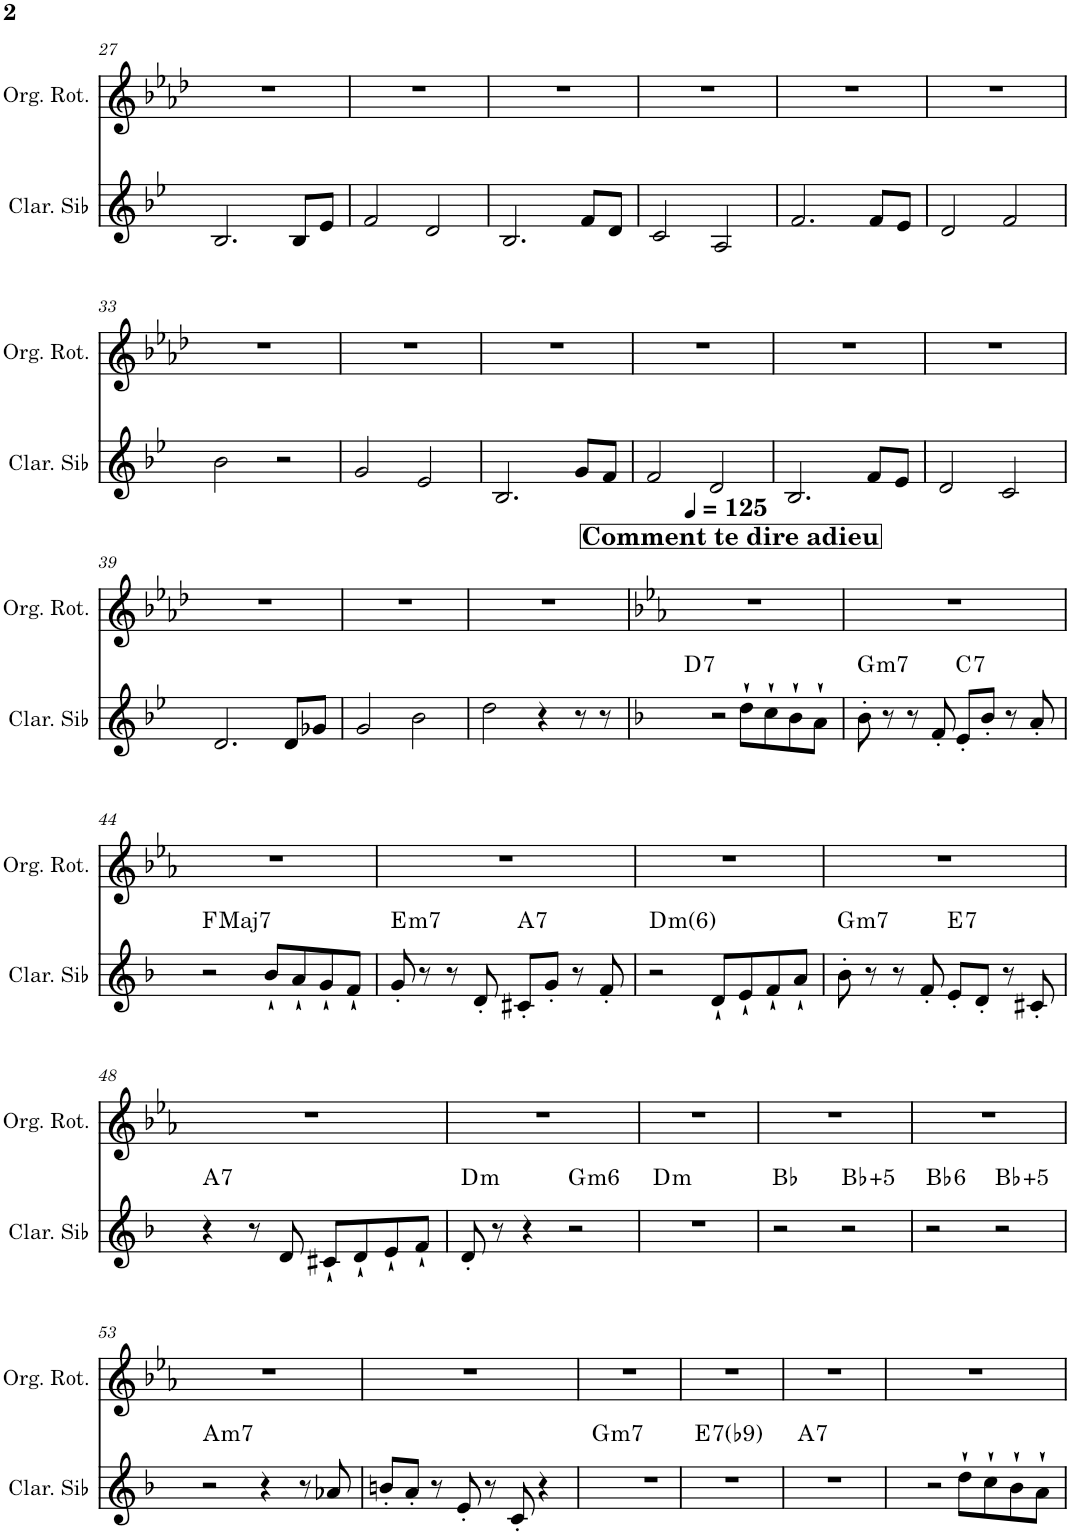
**kern	**kern	**kern	**dynam	**kern	**dynam	**kern	**dynam	**kern	**harte	**kern	**kern	**kern	**kern	**kern
*part11	*part10	*part9	*part9	*part8	*part8	*part7	*part7	*part6	*part6	*part5	*part4	*part3	*part2	*part1
*staff11	*staff10	*staff9	*staff9	*staff8	*staff8	*staff7	*staff7	*staff6	*	*staff5	*staff4	*staff3	*staff2	*staff1
*I"Basse électrique	*I"Guitare électrique	*I"Violon	*	*I"Violon	*	*I"Orgue	*	*I"Clarinette en Sib	*	*I"Vibraphone, Vibraphone	*I"Ukulélé, Acoustic Guitar (nylon)	*I"Harpe	*I"Contrebasse, Acoustic Bass	*I"Orgue rotatif, Rock Organ
*I'B. él.	*I'Guit. El.	*I'Vln.	*	*I'Vln.	*	*I'Org.	*	*I'Clar. Sib	*	*I'Vib.	*I'Uk.	*I'Hrp.	*I'Cb.	*I'Org. Rot.
!!LO:PB:g=z
*clefF4	*clefGv2	*clefG2	*	*clefG2	*	*clefG2	*	*clefG2	*	*clefG2	*clefG2	*clefG2	*clefF4	*clefG2
*Trd7c12	*	*	*	*	*	*	*	*Trd1c2	*	*	*	*	*Trd7c12	*
*k[b-e-a-d-]	*k[b-e-a-d-]	*k[b-e-a-d-]	*	*k[b-e-a-d-]	*	*k[b-e-a-d-]	*	*k[b-e-]	*	*k[b-e-a-d-]	*k[b-e-a-d-]	*k[b-e-a-d-]	*k[b-e-a-d-]	*k[b-e-a-d-]
*M4/4	*M4/4	*M4/4	*	*M4/4	*	*M4/4	*	*M4/4	*	*M4/4	*M4/4	*M4/4	*M4/4	*M4/4
*	*	*	*	*	*	*	*	*	*	*Xbrackettup	*	*	*	*
=27	=27	=27	=27	=27	=27	=27	=27	=27	=27	=27	=27	=27	=27	=27
1r	1r	1r	.	1r	.	1r	.	2.B-/	.	5%2r	4r	4r	4.d-	1r
.	.	.	.	.	.	.	.	.	.	.	8r	2F 2d- 2f 2a- 2dd-	.	.
.	.	.	.	.	.	.	.	.	.	.	[8ff	.	8dd-	.
.	.	.	.	.	.	.	.	.	.	5.ff	.	.	.	.
.	.	.	.	.	.	.	.	.	.	.	8ff\L]	.	8r	.
.	.	.	.	.	.	.	.	.	.	.	8ff\J	.	8dd-	.
.	.	.	.	.	.	.	.	.	.	10ff	.	.	.	.
.	.	.	.	.	.	.	.	8B-/L	.	.	4ff	4r	4a-	.
.	.	.	.	.	.	.	.	.	.	5ff	.	.	.	.
.	.	.	.	.	.	.	.	8e-/J	.	.	.	.	.	.
=28	=28	=28	=28	=28	=28	=28	=28	=28	=28	=28	=28	=28	=28	=28
1r	1r	1r	.	1r	.	1r	.	2f/	.	[4ee-	4.ee-	4r	4.A-	1r
.	.	.	.	.	.	.	.	.	.	6ee-]	.	2E- 2c 2e- 2a- 2cc	.	.
.	.	.	.	.	.	.	.	.	.	.	[8cc	.	8a-	.
.	.	.	.	.	.	.	.	.	.	[12cc	.	.	.	.
.	.	.	.	.	.	.	.	2d/	.	2cc_	2cc_	.	8r	.
.	.	.	.	.	.	.	.	.	.	.	.	.	8a-	.
.	.	.	.	.	.	.	.	.	.	.	.	4r	4e-	.
=29	=29	=29	=29	=29	=29	=29	=29	=29	=29	=29	=29	=29	=29	=29
1r	1r	1r	.	1r	.	1r	.	2.B-/	.	4cc]	4cc]	4r	4.A-	1r
.	.	.	.	.	.	.	.	.	.	4r	4r	2E- 2c 2e- 2a- 2cc	.	.
.	.	.	.	.	.	.	.	.	.	.	.	.	8a-	.
.	.	.	.	.	.	.	.	.	.	2r	2r	.	8r	.
.	.	.	.	.	.	.	.	.	.	.	.	.	8a-	.
.	.	.	.	.	.	.	.	8f/L	.	.	.	4r	4e-	.
.	.	.	.	.	.	.	.	8d/J	.	.	.	.	.	.
=30	=30	=30	=30	=30	=30	=30	=30	=30	=30	=30	=30	=30	=30	=30
1r	1r	1r	.	1r	.	1r	.	2c/	.	4r	4r	4r	4.E-	1r
.	.	.	.	.	.	.	.	.	.	4b-	4b-	2E- 2B- 2e- 2g 2dd-	.	.
.	.	.	.	.	.	.	.	.	.	.	.	.	8e-	.
.	.	.	.	.	.	.	.	2A/	.	4b-	4b-	.	8r	.
.	.	.	.	.	.	.	.	.	.	.	.	.	8e-	.
.	.	.	.	.	.	.	.	.	.	4b-	4b-	4r	4B-	.
=31	=31	=31	=31	=31	=31	=31	=31	=31	=31	=31	=31	=31	=31	=31
1r	1r	1r	.	1r	.	1r	.	2.f/	.	4b-	4b-	4r	4.E-	1r
.	.	.	.	.	.	.	.	.	.	4b-	4b-	2E- 2B- 2e- 2g 2dd-	.	.
.	.	.	.	.	.	.	.	.	.	.	.	.	8e-	.
.	.	.	.	.	.	.	.	.	.	4b-	4b-	.	8r	.
.	.	.	.	.	.	.	.	.	.	.	.	.	8e-	.
.	.	.	.	.	.	.	.	8f/L	.	4a-	4a-	4r	4E-	.
.	.	.	.	.	.	.	.	8e-/J	.	.	.	.	.	.
=32	=32	=32	=32	=32	=32	=32	=32	=32	=32	=32	=32	=32	=32	=32
1r	1r	1r	.	1r	.	1r	.	2d/	.	1cc	1cc	4r	4.A-	1r
.	.	.	.	.	.	.	.	.	.	.	.	2E- 2A- 2c 2e- 2a- 2cc	.	.
.	.	.	.	.	.	.	.	.	.	.	.	.	8a-	.
.	.	.	.	.	.	.	.	2f/	.	.	.	.	8r	.
.	.	.	.	.	.	.	.	.	.	.	.	.	8a-	.
.	.	.	.	.	.	.	.	.	.	.	.	4r	4e-	.
!!LO:LB:g=z
=33	=33	=33	=33	=33	=33	=33	=33	=33	=33	=33	=33	=33	=33	=33
1r	1r	1r	.	1r	.	1r	.	2b-\	.	5%2r	4r	1r	2A-	1r
.	.	.	.	.	.	.	.	.	.	.	8r	.	.	.
.	.	.	.	.	.	.	.	.	.	.	[8ff	.	.	.
.	.	.	.	.	.	.	.	.	.	5ff	.	.	.	.
.	.	.	.	.	.	.	.	2r	.	.	16ff]	.	2r	.
.	.	.	.	.	.	.	.	.	.	.	16r	.	.	.
.	.	.	.	.	.	.	.	.	.	10r	.	.	.	.
.	.	.	.	.	.	.	.	.	.	.	8ff	.	.	.
.	.	.	.	.	.	.	.	.	.	10ff	.	.	.	.
.	.	.	.	.	.	.	.	.	.	.	4ff	.	.	.
.	.	.	.	.	.	.	.	.	.	5ff	.	.	.	.
=34	=34	=34	=34	=34	=34	=34	=34	=34	=34	=34	=34	=34	=34	=34
1r	1r	1r	.	1r	.	1r	.	2g/	.	1ff	1ff	4r	4.d-	1r
.	.	.	.	.	.	.	.	.	.	.	.	2F 2A- 2d- 2f 2a- 2dd-	.	.
.	.	.	.	.	.	.	.	.	.	.	.	.	8dd-	.
.	.	.	.	.	.	.	.	2e-/	.	.	.	.	8r	.
.	.	.	.	.	.	.	.	.	.	.	.	.	8dd-	.
.	.	.	.	.	.	.	.	.	.	.	.	4r	4a-	.
=35	=35	=35	=35	=35	=35	=35	=35	=35	=35	=35	=35	=35	=35	=35
1r	1r	1r	.	1r	.	1r	.	2.B-/	.	5%2r	4r	4r	4.d-	1r
.	.	.	.	.	.	.	.	.	.	.	8r	2F 2A- 2d- 2f 2a- 2dd-	.	.
.	.	.	.	.	.	.	.	.	.	.	[8ff	.	8dd-	.
.	.	.	.	.	.	.	.	.	.	5ff	.	.	.	.
.	.	.	.	.	.	.	.	.	.	.	16ff]	.	8r	.
.	.	.	.	.	.	.	.	.	.	.	16r	.	.	.
.	.	.	.	.	.	.	.	.	.	10r	.	.	.	.
.	.	.	.	.	.	.	.	.	.	.	8ff	.	8dd-	.
.	.	.	.	.	.	.	.	.	.	10ff	.	.	.	.
.	.	.	.	.	.	.	.	8g/L	.	.	4ff	4r	4a-	.
.	.	.	.	.	.	.	.	.	.	5ff	.	.	.	.
.	.	.	.	.	.	.	.	8f/J	.	.	.	.	.	.
=36	=36	=36	=36	=36	=36	=36	=36	=36	=36	=36	=36	=36	=36	=36
1r	1r	1r	.	1r	.	1r	.	2f/	.	2ee-	2ee-	4r	4.A-	1r
.	.	.	.	.	.	.	.	.	.	.	.	2E- 2A- 2c 2e- 2a- 2cc	.	.
.	.	.	.	.	.	.	.	.	.	.	.	.	8a-	.
.	.	.	.	.	.	.	.	2d/	.	[2cc	[2cc	.	8r	.
.	.	.	.	.	.	.	.	.	.	.	.	.	8e-	.
.	.	.	.	.	.	.	.	.	.	.	.	4r	4A-	.
=37	=37	=37	=37	=37	=37	=37	=37	=37	=37	=37	=37	=37	=37	=37
1r	1r	1r	.	1r	.	1r	.	2.B-/	.	4cc]	4cc]	4r	4a-	1r
.	.	.	.	.	.	.	.	.	.	4r	4r	2E- 2A- 2c 2e- 2a- 2cc	4r	.
.	.	.	.	.	.	.	.	.	.	2r	2r	.	8r	.
.	.	.	.	.	.	.	.	.	.	.	.	.	8a-	.
.	.	.	.	.	.	.	.	8f/L	.	.	.	4r	4e-	.
.	.	.	.	.	.	.	.	8e-/J	.	.	.	.	.	.
=38	=38	=38	=38	=38	=38	=38	=38	=38	=38	=38	=38	=38	=38	=38
1r	1r	1r	.	1r	.	1r	.	2d/	.	4r	4r	4r	4.c	1r
.	.	.	.	.	.	.	.	.	.	4b-	4b-	2En 2B- 2en 2g 2b- 2cc	.	.
.	.	.	.	.	.	.	.	.	.	.	.	.	8cc	.
.	.	.	.	.	.	.	.	2c/	.	4b-	4b-	.	8r	.
.	.	.	.	.	.	.	.	.	.	.	.	.	8cc	.
.	.	.	.	.	.	.	.	.	.	4b-	4b-	4r	4g	.
!!LO:LB:g=z
=39	=39	=39	=39	=39	=39	=39	=39	=39	=39	=39	=39	=39	=39	=39
1r	1r	1r	.	1r	.	1r	.	2.d/	.	[4b-	4b-	4r	4.c	1r
.	.	.	.	.	.	.	.	.	.	24b-\KL]	8b-\L	2En 2B- 2en 2g 2b- 2cc	.	.
.	.	.	.	.	.	.	.	.	.	12.b-\	.	.	.	.
.	.	.	.	.	.	.	.	.	.	.	[8cc\J	.	8cc	.
.	.	.	.	.	.	.	.	.	.	[12cc\J	.	.	.	.
.	.	.	.	.	.	.	.	.	.	4cc]	4cc]	.	8r	.
.	.	.	.	.	.	.	.	.	.	.	.	.	8cc	.
.	.	.	.	.	.	.	.	8d/L	.	4cc'	4cc'	4r	4c	.
.	.	.	.	.	.	.	.	8g-X/J	.	.	.	.	.	.
=40	=40	=40	=40	=40	=40	=40	=40	=40	=40	=40	=40	=40	=40	=40
1r	1r	1r	.	1r	.	1r	.	2g/	.	[1f	[1f	4r	4.F	1r
.	.	.	.	.	.	.	.	.	.	.	.	2.F 2.c 2.f 2.a- 2.cc	.	.
.	.	.	.	.	.	.	.	.	.	.	.	.	8f	.
.	.	.	.	.	.	.	.	2b-\	.	.	.	.	8r	.
.	.	.	.	.	.	.	.	.	.	.	.	.	8f	.
.	.	.	.	.	.	.	.	.	.	.	.	.	4c	.
=41	=41	=41	=41	=41	=41	=41	=41	=41	=41	=41	=41	=41	=41	=41
1r	1r	1r	.	1r	.	1r	.	2dd\	.	4f]	4f]	1r	2F	1r
.	.	.	.	.	.	.	.	.	.	4r	4r	.	.	.
.	.	.	.	.	.	.	.	4r	.	2r	2r	.	2r	.
.	.	.	.	.	.	.	.	8r	.	.	.	.	.	.
.	.	.	.	.	.	.	.	8r	.	.	.	.	.	.
=42	=42	=42	=42	=42	=42	=42	=42	=42	=42	=42	=42	=42	=42	=42
*k[b-e-a-]	*k[b-e-a-]	*k[b-e-a-]	*	*k[b-e-a-]	*	*k[b-e-a-]	*	*k[b-]	*	*k[b-e-a-]	*k[b-e-a-]	*k[b-e-a-]	*k[b-e-a-]	*k[b-e-a-]
!	!	!	!	!	!	!	!	!	!LO:H:kt=7	!	!	!	!	!
8C/L	8c'\ 8g'\ 8b-'\ 8een'\L	1r	.	1r	.	8g'^\ 8b-'^\ 8een'^\L	.	2r	D:7	1r	1r	1r	1r	1r
8C/J	8c'\ 8g'\ 8b-'\ 8ee'\J	.	.	.	.	8g'^\ 8b-'^\ 8ee'^\J	.	.	.	.	.	.	.	.
2C'>^>	8c' 8g' 8b-' 8ee'	.	.	.	.	8g'^ 8b-'^ 8ee'^	.	.	.	.	.	.	.	.
.	8r	.	.	.	.	8r	.	.	.	.	.	.	.	.
.	2r	.	.	.	.	2r	.	8dd`\L	.	.	.	.	.	.
.	.	.	.	.	.	.	.	8cc`\	.	.	.	.	.	.
8D\L	.	.	.	.	.	.	.	8b-`\	.	.	.	.	.	.
8En\J	.	.	.	.	.	.	.	8a`\J	.	.	.	.	.	.
=43	=43	=43	=43	=43	=43	=43	=43	=43	=43	=43	=43	=43	=43	=43
!	!	!	!	!	!	!	!LO:DY:b	!	!LO:H:kt=m7	!	!	!	!	!
4.F	4r	1r	.	1r	.	([2f [2a- 2ee-	mp	8b-'\	G:min7	1r	1r	1r	1r	1r
.	.	.	.	.	.	.	.	8r	.	.	.	.	.	.
.	8c' 8f' 8a-' 8ee-'	.	.	.	.	.	.	8r	.	.	.	.	.	.
8F	8r	.	.	.	.	.	.	8f'/	.	.	.	.	.	.
!	!	!	!	!	!	!	!	!	!LO:H:kt=7	!	!	!	!	!
4BB-	8r	.	.	.	.	2f] 2a-] 2dd)	.	8e'/L	C:7	.	.	.	.	.
.	8B- 8f 8a- 8dd	.	.	.	.	.	.	8b-'/J	.	.	.	.	.	.
4F	8r	.	.	.	.	.	.	8r	.	.	.	.	.	.
.	8B- 8e- 8g 8dd	.	.	.	.	.	.	8a'/	.	.	.	.	.	.
!!LO:LB:g=z
=44	=44	=44	=44	=44	=44	=44	=44	=44	=44	=44	=44	=44	=44	=44
!	!	!	!	!	!	!	!	!	!LO:H:kt=Maj7	!	!	!	!	!
4.E-	4r	1r	.	1r	.	([2e- [2g 2dd	.	2r	F:maj7	1r	1r	1r	1r	1r
.	8B-' 8e-' 8g' 8dd'	.	.	.	.	.	.	.	.	.	.	.	.	.
8E-	8r	.	.	.	.	.	.	.	.	.	.	.	.	.
8BB-\L	4r	.	.	.	.	2e-] 2g] 2cc)	.	8b-`/L	.	.	.	.	.	.
8G\J	.	.	.	.	.	.	.	8a`/	.	.	.	.	.	.
8F\L	8B-' 8e-' 8g' 8dd'	.	.	.	.	.	.	8g`/	.	.	.	.	.	.
8E-\J	8r	.	.	.	.	.	.	8f`/J	.	.	.	.	.	.
=45	=45	=45	=45	=45	=45	=45	=45	=45	=45	=45	=45	=45	=45	=45
!	!	!	!	!	!	!	!	!	!LO:H:kt=m7	!	!	!	!	!
4.D	4r	1r	.	1r	.	([2d [2f 2cc	.	8g'/	E:min7	1r	1r	1r	1r	1r
.	.	.	.	.	.	.	.	8r	.	.	.	.	.	.
.	8d' 8a-' 8cc' 8ff'	.	.	.	.	.	.	8r	.	.	.	.	.	.
8D	8r	.	.	.	.	.	.	8d'/	.	.	.	.	.	.
!	!	!	!	!	!	!	!	!	!LO:H:kt=7	!	!	!	!	!
4G	8r	.	.	.	.	2d] 2f] 2bn)	.	8c#X'/L	A:7	.	.	.	.	.
.	8d 8g 8bn 8ff	.	.	.	.	.	.	8g'/J	.	.	.	.	.	.
4G	8r	.	.	.	.	.	.	8r	.	.	.	.	.	.
.	8c 8g 8an 8ee-	.	.	.	.	.	.	8f'/	.	.	.	.	.	.
=46	=46	=46	=46	=46	=46	=46	=46	=46	=46	=46	=46	=46	=46	=46
!	!	!	!	!	!	!	!	!	!LO:H:kt=m	!	!	!	!	!
4.C	4r	1r	.	1r	.	1c 1e- 1an	.	2r	D:min(6)	1r	1r	1r	1r	1r
.	8c' 8g' 8an' 8ee-'	.	.	.	.	.	.	.	.	.	.	.	.	.
8C	8r	.	.	.	.	.	.	.	.	.	.	.	.	.
8G\L	4r	.	.	.	.	.	.	8d`/L	.	.	.	.	.	.
8D\J	.	.	.	.	.	.	.	8e`/	.	.	.	.	.	.
4C	8c' 8g' 8a' 8ee-'	.	.	.	.	.	.	8f`/	.	.	.	.	.	.
.	8r	.	.	.	.	.	.	8a`/J	.	.	.	.	.	.
=47	=47	=47	=47	=47	=47	=47	=47	=47	=47	=47	=47	=47	=47	=47
!	!	!	!	!	!	!	!	!	!LO:H:kt=m7	!	!	!	!	!
4.F	4r	1r	.	1r	.	2e- 2a- [2cc	.	8b-'\	G:min7	1r	1r	1r	1r	1r
.	.	.	.	.	.	.	.	8r	.	.	.	.	.	.
.	8c' 8f' 8a-' 8ee-'	.	.	.	.	.	.	8r	.	.	.	.	.	.
8F	8r	.	.	.	.	.	.	8f'/	.	.	.	.	.	.
!	!	!	!	!	!	!	!	!	!LO:H:kt=7	!	!	!	!	!
4F#X	8r	.	.	.	.	2d 2f#X 2cc]	.	8e'/L	E:7	.	.	.	.	.
.	8d 8an 8cc 8ff#X	.	.	.	.	.	.	8d'/J	.	.	.	.	.	.
4F#	8r	.	.	.	.	.	.	8r	.	.	.	.	.	.
.	8d 8g 8bn 8ffn	.	.	.	.	.	.	8c#X'/	.	.	.	.	.	.
!!LO:LB:g=z
=48	=48	=48	=48	=48	=48	=48	=48	=48	=48	=48	=48	=48	=48	=48
!	!	!	!	!	!	!	!	!	!LO:H:kt=7	!	!	!	!	!
4.G	4r	1r	.	1r	.	1f 1bn 1dd	.	4r	A:7	1r	1r	1r	1r	1r
.	8d' 8g' 8bn' 8ff'	.	.	.	.	.	.	8r	.	.	.	.	.	.
8D	8r	.	.	.	.	.	.	8d/	.	.	.	.	.	.
4G	4r	.	.	.	.	.	.	8c#X`/L	.	.	.	.	.	.
.	.	.	.	.	.	.	.	8d`/	.	.	.	.	.	.
4BBn	8d' 8f' 8b' 8ff'	.	.	.	.	.	.	8e`/	.	.	.	.	.	.
.	8r	.	.	.	.	.	.	8f`/J	.	.	.	.	.	.
=49	=49	=49	=49	=49	=49	=49	=49	=49	=49	=49	=49	=49	=49	=49
!	!	!	!	!	!	!	!	!	!LO:H:kt=m	!	!	!	!	!
4.C	4r	1r	.	1r	.	(>2e- 2g 2cc	.	8d'/	D:min	1r	1r	1r	1r	1r
.	.	.	.	.	.	.	.	8r	.	.	.	.	.	.
.	8c' 8g' 8cc' 8ee-'	.	.	.	.	.	.	4r	.	.	.	.	.	.
8C	8r	.	.	.	.	.	.	.	.	.	.	.	.	.
!	!	!	!	!	!	!	!	!	!LO:H:kt=m6	!	!	!	!	!
4F	8r	.	.	.	.	2f 2a- 2dd	.	2r	G:min6	.	.	.	.	.
.	8c 8f 8a- 8dd	.	.	.	.	.	.	.	.	.	.	.	.	.
8E-\L	8r	.	.	.	.	.	.	.	.	.	.	.	.	.
8D\J	8c 8f 8a- 8dd	.	.	.	.	.	.	.	.	.	.	.	.	.
=50	=50	=50	=50	=50	=50	=50	=50	=50	=50	=50	=50	=50	=50	=50
!	!	!	!	!	!	!	!	!	!LO:H:kt=m	!	!	!	!	!
4.C	4r	1r	.	2r	.	2.g 2.cc 2.ee-)	.	1r	D:min	1r	1r	1r	1r	1r
.	8c' 8g' 8cc' 8ee-'	.	.	.	.	.	.	.	.	.	.	.	.	.
8C	8r	.	.	.	.	.	.	.	.	.	.	.	.	.
!	!	!	!	!	!LO:DY:b	!	!	!	!	!	!	!	!	!
4C	4r	.	.	8c/L	f	.	.	.	.	.	.	.	.	.
.	.	.	.	8g/J	.	.	.	.	.	.	.	.	.	.
8G\L	4r	.	.	8cc\L	.	4r	.	.	.	.	.	.	.	.
8G\J	.	.	.	8gg\J	.	.	.	.	.	.	.	.	.	.
=51	=51	=51	=51	=51	=51	=51	=51	=51	=51	=51	=51	=51	=51	=51
!	!	!	!LO:DY:b	!	!	!	!	!	!	!	!	!	!	!
4.A-	4r	(>2E-	mf	[1ccc	.	1r	.	2r	Bb:maj	1r	1r	1r	1r	1r
.	8a-' 8cc' 8ee-'	.	.	.	.	.	.	.	.	.	.	.	.	.
8A-	8r	.	.	.	.	.	.	.	.	.	.	.	.	.
!	!	!	!	!	!	!	!	!	!LO:H:kt=5	!	!	!	!	!
4A-	4r	2En	.	.	.	.	.	2r	Bb:(1,5)	.	.	.	.	.
4A-	8a-' 8cc' 8een'	.	.	.	.	.	.	.	.	.	.	.	.	.
.	8r	.	.	.	.	.	.	.	.	.	.	.	.	.
=52	=52	=52	=52	=52	=52	=52	=52	=52	=52	=52	=52	=52	=52	=52
!	!	!	!	!	!	!	!	!	!LO:H:kt=6	!	!	!	!	!
4.A-	4r	2.F)	.	4ccc]	.	1r	.	2r	Bb:maj6	1r	1r	1r	1r	1r
.	8e-' 8a-' 8cc' 8ff'	.	.	(8aa-\L	.	.	.	.	.	.	.	.	.	.
8A-	8r	.	.	8bb-\J	.	.	.	.	.	.	.	.	.	.
!	!	!	!	!	!	!	!	!	!LO:H:kt=5	!	!	!	!	!
4A-	8r	.	.	4ccc)	.	.	.	2r	Bb:(1,5)	.	.	.	.	.
.	8e-' 8a-' 8cc' 8ff'	.	.	.	.	.	.	.	.	.	.	.	.	.
8A-\L	8r	(8F-X/L	.	(8bb-\L	.	.	.	.	.	.	.	.	.	.
8A-\J	8e-' 8a-' 8cc' 8ff-X'	8E-/J	.	8aa-\J	.	.	.	.	.	.	.	.	.	.
!!LO:LB:g=z
=53	=53	=53	=53	=53	=53	=53	=53	=53	=53	=53	=53	=53	=53	=53
!	!	!	!	!	!	!	!	!	!LO:H:kt=m7	!	!	!	!	!
4.G	4r	[1D)	.	4.bb-)	.	1r	.	2r	A:min7	1r	1r	1r	1r	1r
.	8d' 8g' 8b-' 8ff'	.	.	.	.	.	.	.	.	.	.	.	.	.
8G	8r	.	.	8gg	.	.	.	.	.	.	.	.	.	.
4G	4r	.	.	[>2bb-	.	.	.	4r	.	.	.	.	.	.
4G	8d' 8g' 8b-' 8ff'	.	.	.	.	.	.	8r	.	.	.	.	.	.
.	8r	.	.	.	.	.	.	8a-X/	.	.	.	.	.	.
=54	=54	=54	=54	=54	=54	=54	=54	=54	=54	=54	=54	=54	=54	=54
4.G	4r	1D]	.	(>2.bb-]	.	1r	.	8bn'/L	.	1r	1r	1r	1r	1r
.	.	.	.	.	.	.	.	8a'/J	.	.	.	.	.	.
.	8d' 8g' 8b-' 8ff'	.	.	.	.	.	.	8r	.	.	.	.	.	.
8G	8r	.	.	.	.	.	.	8e'/	.	.	.	.	.	.
4G	8r	.	.	.	.	.	.	8r	.	.	.	.	.	.
.	8d' 8g' 8b-' 8ff'	.	.	.	.	.	.	8c'/	.	.	.	.	.	.
8G\L	8r	.	.	4bb-)	.	.	.	4r	.	.	.	.	.	.
8G\J	8d' 8g' 8b-' 8ff'	.	.	.	.	.	.	.	.	.	.	.	.	.
=55	=55	=55	=55	=55	=55	=55	=55	=55	=55	=55	=55	=55	=55	=55
!	!	!	!	!	!	!	!	!	!LO:H:kt=m7	!	!	!	!	!
4.F	4r	2.F	.	(>4aa-	.	1r	.	1r	G:min7	1r	1r	1r	1r	1r
.	8c' 8f' 8a-' 8ee-'	.	.	4aa-	.	.	.	.	.	.	.	.	.	.
8F	8r	.	.	.	.	.	.	.	.	.	.	.	.	.
4F	4r	.	.	[2aa-)	.	.	.	.	.	.	.	.	.	.
4E-	8c' 8f' 8a-' 8ee-'	4E-	.	.	.	.	.	.	.	.	.	.	.	.
.	8r	.	.	.	.	.	.	.	.	.	.	.	.	.
=56	=56	=56	=56	=56	=56	=56	=56	=56	=56	=56	=56	=56	=56	=56
!	!	!	!	!	!	!	!	!	!LO:H:kt=7	!	!	!	!	!
4.D	4r	[1D	.	4aa-]	.	1r	.	1r	E:7(b9)	1r	1r	1r	1r	1r
.	8d' 8f#X' 8cc' 8ee-'	.	.	(8ff\L	.	.	.	.	.	.	.	.	.	.
8D	8r	.	.	8gg\J	.	.	.	.	.	.	.	.	.	.
4D	8r	.	.	4aa-)	.	.	.	.	.	.	.	.	.	.
.	8d' 8f#' 8cc' 8ee-'	.	.	.	.	.	.	.	.	.	.	.	.	.
8E-\L	8r	.	.	(8gg\L	.	.	.	.	.	.	.	.	.	.
8F#X\J	8d' 8f#' 8cc' 8ee-'	.	.	8ff#X\J	.	.	.	.	.	.	.	.	.	.
=57	=57	=57	=57	=57	=57	=57	=57	=57	=57	=57	=57	=57	=57	=57
!	!	!	!	!	!	!	!	!	!LO:H:kt=7	!	!	!	!	!
4G	4r	(>2D]	.	[1gg)	.	1r	.	1r	A:7	1r	1r	1r	1r	1r
4G	8d' 8g' 8cc' 8ff'	.	.	.	.	.	.	.	.	.	.	.	.	.
.	8r	.	.	.	.	.	.	.	.	.	.	.	.	.
8G	8d\ 8g\ 8cc\ 8ff\L	2C	.	.	.	.	.	.	.	.	.	.	.	.
4G	8d~\ 8g~\ 8cc~\ 8ff~\J	.	.	.	.	.	.	.	.	.	.	.	.	.
.	8r	.	.	.	.	.	.	.	.	.	.	.	.	.
8G	8d' 8g' 8bn' 8ff'	.	.	.	.	.	.	.	.	.	.	.	.	.
=58	=58	=58	=58	=58	=58	=58	=58	=58	=58	=58	=58	=58	=58	=58
8G	8d~^^ 8g~^^ 8bn~^^ 8ff~^^	8BBn)	.	8gg]	.	1r	.	2r	.	1r	1r	1r	1r	1r
8r	8r	8r	.	8r	.	.	.	.	.	.	.	.	.	.
4G^^	8d~^^ 8g~^^ 8b~^^ 8ff~^^	4r	.	4r	.	.	.	.	.	.	.	.	.	.
.	8r	.	.	.	.	.	.	.	.	.	.	.	.	.
8C/L	2r	2r	.	2r	.	.	.	8dd`\L	.	.	.	.	.	.
8C/J	.	.	.	.	.	.	.	8cc`\	.	.	.	.	.	.
8D\L	.	.	.	.	.	.	.	8b-`\	.	.	.	.	.	.
8E-\J	.	.	.	.	.	.	.	8a`\J	.	.	.	.	.	.
=	=	=	=	=	=	=	=	=	=	=	=	=	=	=
*-	*-	*-	*-	*-	*-	*-	*-	*-	*-	*-	*-	*-	*-	*-
